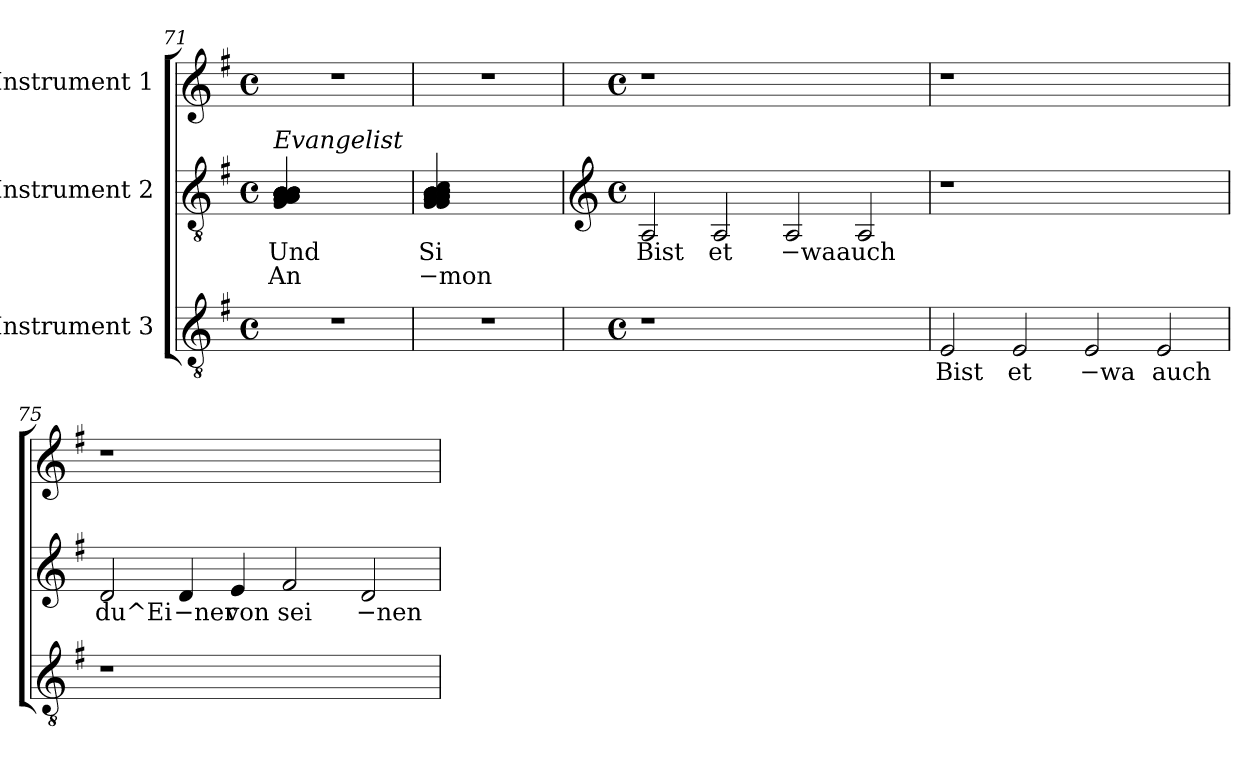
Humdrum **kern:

**kern	**text	**kern	**text	**text	**kern
*part3	*part3	*part2	*part2	*part2	*part1
*staff3	*staff3	*staff2	*staff2	*staff2	*staff1
*I"Instrument 3	*	*I"Instrument 2	*	*	*I"Instrument 1
!!LO:LB:g=z
*clefGv2	*	*clefGv2	*	*	*clefG2
*k[f#]	*	*k[f#]	*	*	*k[f#]
*G:	*	*G:	*	*	*G:
*M4/4	*	*M4/4	*	*	*M4/4
*met(c)	*	*met(c)	*	*	*met(c)
=71	=71	=71	=71	=71	=71
!	!	!LO:TX:a:i:t=Evangelist	!	!	!
!	!	!	!LO:LY:b:rj	!LO:LY:b:rj	!
1r	.	4B/ 4B/ 4B/ 4B/ 4B/ 4B/ 4B/ 4B/ 4B/ 4B/ 4B/ 4A/ 4A/ 4A/ 4G/ 4A/	Und	An	1r
.	.	2.ryy	.	.	.
!!LO:PB:g=z
=72	=72	=72	=72	=72	=72
!	!	!	!LO:LY:b:rj	!LO:LY:b:rj	!
1r	.	4c/ 4B/ 4B/ 4B/ 4B/ 4B/ 4B/ 4B/ 4B/ 4B/ 4B/ 4A/ 4A/ 4A/ 4A/ 4G/ 4G/ 4A/	Si	−mon	1r
.	.	2.ryy	.	.	.
!!LO:LB:g=z
=73	=73	=73	=73	=73	=73
*	*	*clefG2	*	*	*
*M4/4	*	*M4/4	*	*	*M4/4
*met(c)	*	*met(c)	*	*	*met(c)
!	!	!	!LO:LY:b:rj	!	!
1r	.	2A/	Bist	.	1r
!	!	!	!LO:LY:b:rj	!	!
.	.	2A/	et	.	.
!	!	!	!LO:LY:b:rj	!	!
1ryy	.	2A/	−wa	.	1ryy
!	!	!	!LO:LY:b:rj	!	!
.	.	2A/	auch	.	.
=74	=74	=74	=74	=74	=74
!	!LO:LY:b:cj	!	!	!	!
2E/	Bist	1r	.	.	1r
!	!LO:LY:b:cj	!	!	!	!
2E/	et	.	.	.	.
!	!LO:LY:b:cj	!	!	!	!
2E/	−wa	1ryy	.	.	1ryy
!	!LO:LY:b:cj	!	!	!	!
2E/	auch	.	.	.	.
=75	=75	=75	=75	=75	=75
!	!	!	!LO:LY:b:rj	!	!
1r	.	2d/	du^Ei	.	1r
!	!	!	!LO:LY:b:rj	!	!
.	.	4d/	−ner	.	.
!	!	!	!LO:LY:b:rj	!	!
.	.	4e/	von	.	.
!	!	!	!LO:LY:b:rj	!	!
1ryy	.	2f#/	sei	.	1ryy
!	!	!	!LO:LY:b:rj	!	!
.	.	2d/	−nen	.	.
=	=	=	=	=	=
*-	*-	*-	*-	*-	*-
